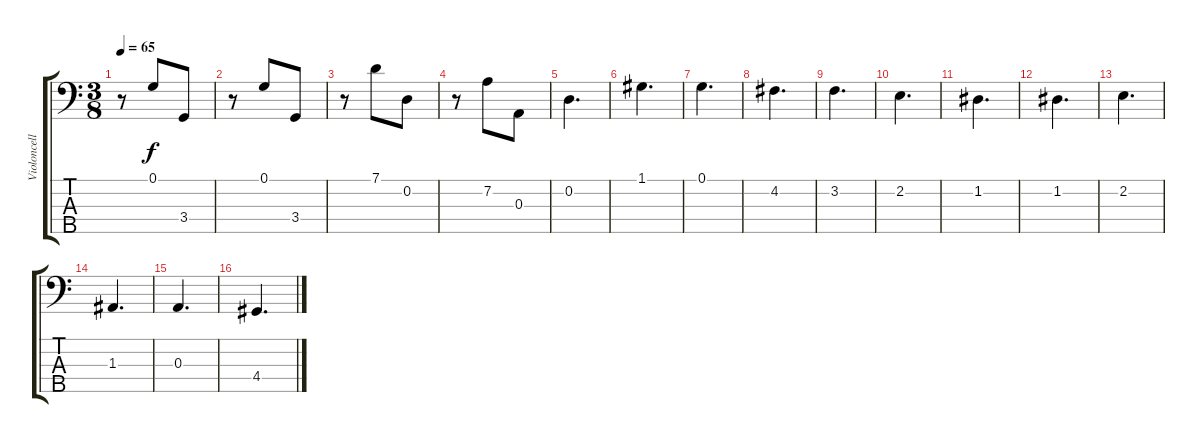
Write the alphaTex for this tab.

\track ("Violoncelli" "Violoncell") {instrument electricbasspick}
\staff {score tabs}
\tuning (G2 D2 A1 E1 B0) {hide}
\ts (3 8)
\tempo 65
\clef f4
\ks c
r.8{dy f} 0.1.8 3.4.8 |
r.8 0.1.8 3.4.8 |
r.8 7.1.8 0.2.8 |
r.8 7.2.8 0.3.8 |
0.2.4{d} |
1.1.4{d} |
0.1.4{d} |
4.2.4{d} |
3.2.4{d} |
2.2.4{d} |
1.2.4{d} |
1.2.4{d} |
2.2.4{d} |
1.3.4{d} |
0.3.4{d} |
4.4.4{d}
